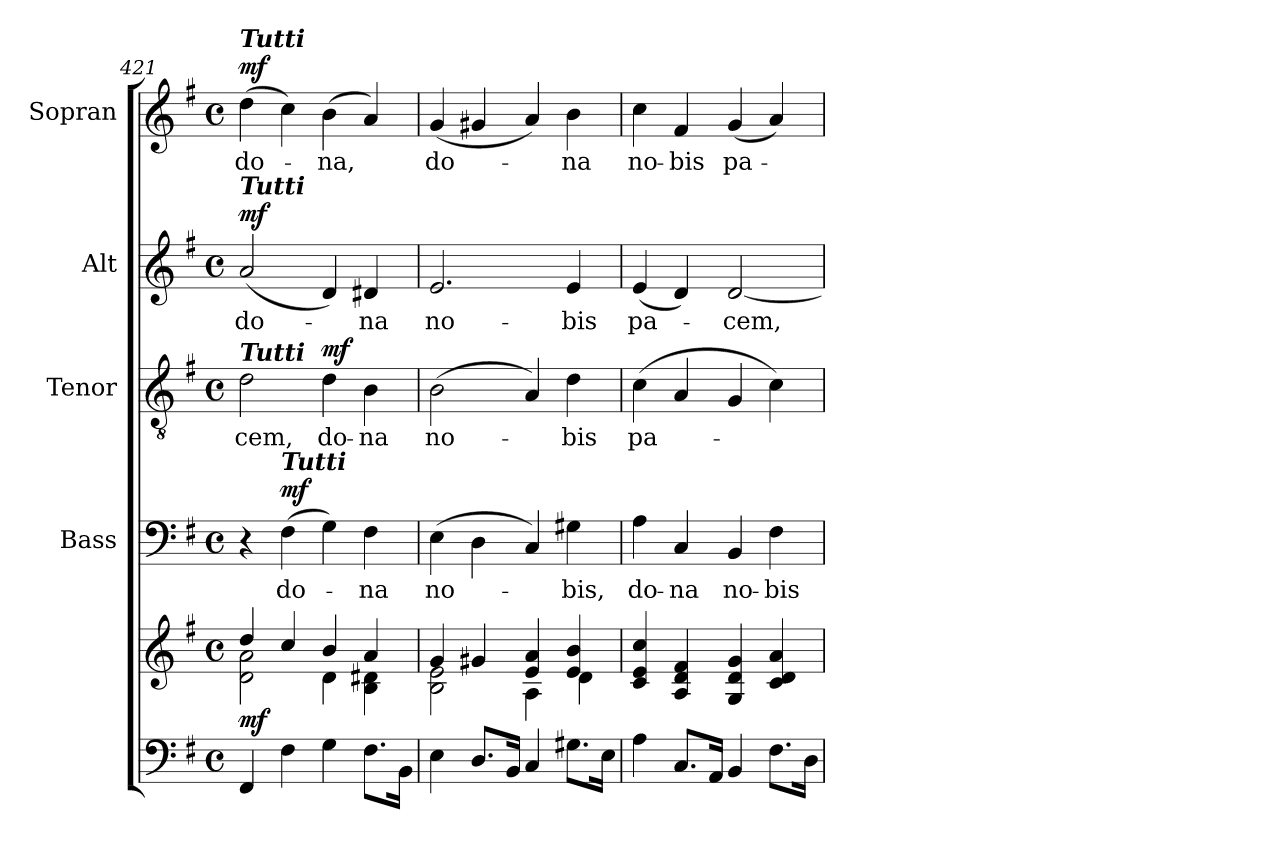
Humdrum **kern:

**kern	**kern	**dynam	**kern	**text	**dynam	**kern	**text	**dynam	**kern	**text	**dynam	**kern	**text	**dynam
*part5	*part5	*part5	*part4	*part4	*part4	*part3	*part3	*part3	*part2	*part2	*part2	*part1	*part1	*part1
*staff6	*staff5	*staff5/6	*staff4	*staff4	*staff4	*staff3	*staff3	*staff3	*staff2	*staff2	*staff2	*staff1	*staff1	*staff1
*	*	*	*I"Bass	*	*	*I"Tenor	*	*	*I"Alt	*	*	*I"Sopran	*	*
*	*	*	*I'B.	*	*	*I'T.	*	*	*I'A.	*	*	*I'S.	*	*
!!LO:PB:g=z
*clefF4	*clefG2	*	*clefF4	*	*	*clefGv2	*	*	*clefG2	*	*	*clefG2	*	*
*k[f#]	*k[f#]	*	*k[f#]	*	*	*k[f#]	*	*	*k[f#]	*	*	*k[f#]	*	*
*G:	*G:	*	*G:	*	*	*G:	*	*	*G:	*	*	*G:	*	*
*M4/4	*M4/4	*	*M4/4	*	*	*M4/4	*	*	*M4/4	*	*	*M4/4	*	*
*met(c)	*met(c)	*	*met(c)	*	*	*met(c)	*	*	*met(c)	*	*	*met(c)	*	*
=421	=421	=421	=421	=421	=421	=421	=421	=421	=421	=421	=421	=421	=421	=421
*	*^	*	*	*	*	*	*	*	*	*	*	*	*	*
!	!	!	!	!	!	!	!	!	!	!	!	!	!LO:TX:a:Bi:t=Tutti	!	!
!	!	!	!	!	!	!	!	!	!	!LO:TX:a:Bi:t=Tutti	!	!	!	!	!
!	!	!	!	!	!	!	!LO:TX:a:Bi:t=Tutti	!	!	!	!	!	!	!	!
!	!	!	!LO:DY:b	!	!	!	!	!LO:LY:b	!	!	!LO:LY:b	!LO:DY:a	!	!LO:LY:b	!LO:DY:a
4FF#/	4dd/	2d\ 2a\	mf	4r	.	.	2d\	-cem,	.	(<2a/	do-	mf	(>4dd\	do-	mf
!	!	!	!	!LO:TX:a:Bi:t=Tutti	!	!	!	!	!	!	!	!	!	!	!
!	!	!	!	!	!LO:LY:b	!LO:DY:a	!	!	!	!	!	!	!	!	!
4F#\	4cc/	.	.	(>4F#\	do-	mf	.	.	.	.	.	.	4cc\)	.	.
!	!	!	!	!	!	!	!	!LO:LY:b	!LO:DY:a	!	!	!	!	!LO:LY:b	!
4G\	4b/	4d\	.	4G\)	.	.	4d\	do-	mf	4d/)	.	.	(>4b\	-na,	.
!	!	!	!	!	!LO:LY:b	!	!	!LO:LY:b	!	!	!LO:LY:b	!	!	!	!
8.F#\L	4a/	4B\ 4d#X\	.	4F#\	-na	.	4B\	-na	.	4d#X/	-na	.	4a/)	.	.
16BB\Jk	.	.	.	.	.	.	.	.	.	.	.	.	.	.	.
=422	=422	=422	=422	=422	=422	=422	=422	=422	=422	=422	=422	=422	=422	=422	=422
!	!	!	!	!	!LO:LY:b	!	!	!LO:LY:b	!	!	!LO:LY:b	!	!	!LO:LY:b	!
4E\	4g/	2B\ 2e\	.	(>4E\	no-	.	(>2B\	no-	.	2.e/	no-	.	(<4g/	do-	.
8.D/L	4g#X/	.	.	4D\	.	.	.	.	.	.	.	.	4g#X/	.	.
16BB/Jk	.	.	.	.	.	.	.	.	.	.	.	.	.	.	.
4C/	4e/ 4a/	4A\	.	4C/)	.	.	4A/)	.	.	.	.	.	4a/)	.	.
!	!	!	!	!	!LO:LY:b	!	!	!LO:LY:b	!	!	!LO:LY:b	!	!	!LO:LY:b	!
8.G#X\L	4e/ 4b/	4d\	.	4G#X\	-bis,	.	4d\	-bis	.	4e/	-bis	.	4b\	-na	.
16E\Jk	.	.	.	.	.	.	.	.	.	.	.	.	.	.	.
*	*v	*v	*	*	*	*	*	*	*	*	*	*	*	*	*
=423	=423	=423	=423	=423	=423	=423	=423	=423	=423	=423	=423	=423	=423	=423
!	!	!	!	!LO:LY:b	!	!	!LO:LY:b	!	!	!LO:LY:b	!	!	!LO:LY:b	!
4A\	4c/ 4e/ 4cc/	.	4A\	do-	.	(>4c\	pa-	.	(<4e/	pa-	.	4cc\	no-	.
!	!	!	!	!LO:LY:b	!	!	!	!	!	!	!	!	!LO:LY:b	!
8.C/L	4A/ 4d/ 4f#/	.	4C/	-na	.	4A/	.	.	4d/)	.	.	4f#/	-bis	.
16AA/Jk	.	.	.	.	.	.	.	.	.	.	.	.	.	.
!	!	!	!	!LO:LY:b	!	!	!	!	!	!LO:LY:b	!	!	!LO:LY:b	!
4BB/	4G/ 4d/ 4g/	.	4BB/	no-	.	4G/	.	.	[2d/	-cem,	.	(<4g/	pa-	.
!	!	!	!	!LO:LY:b	!	!	!	!	!	!	!	!	!	!
8.F#\L	4c/ 4d/ 4a/	.	4F#\	-bis	.	4c\)	.	.	.	.	.	4a/)	.	.
16D\Jk	.	.	.	.	.	.	.	.	.	.	.	.	.	.
=	=	=	=	=	=	=	=	=	=	=	=	=	=	=
*-	*-	*-	*-	*-	*-	*-	*-	*-	*-	*-	*-	*-	*-	*-
